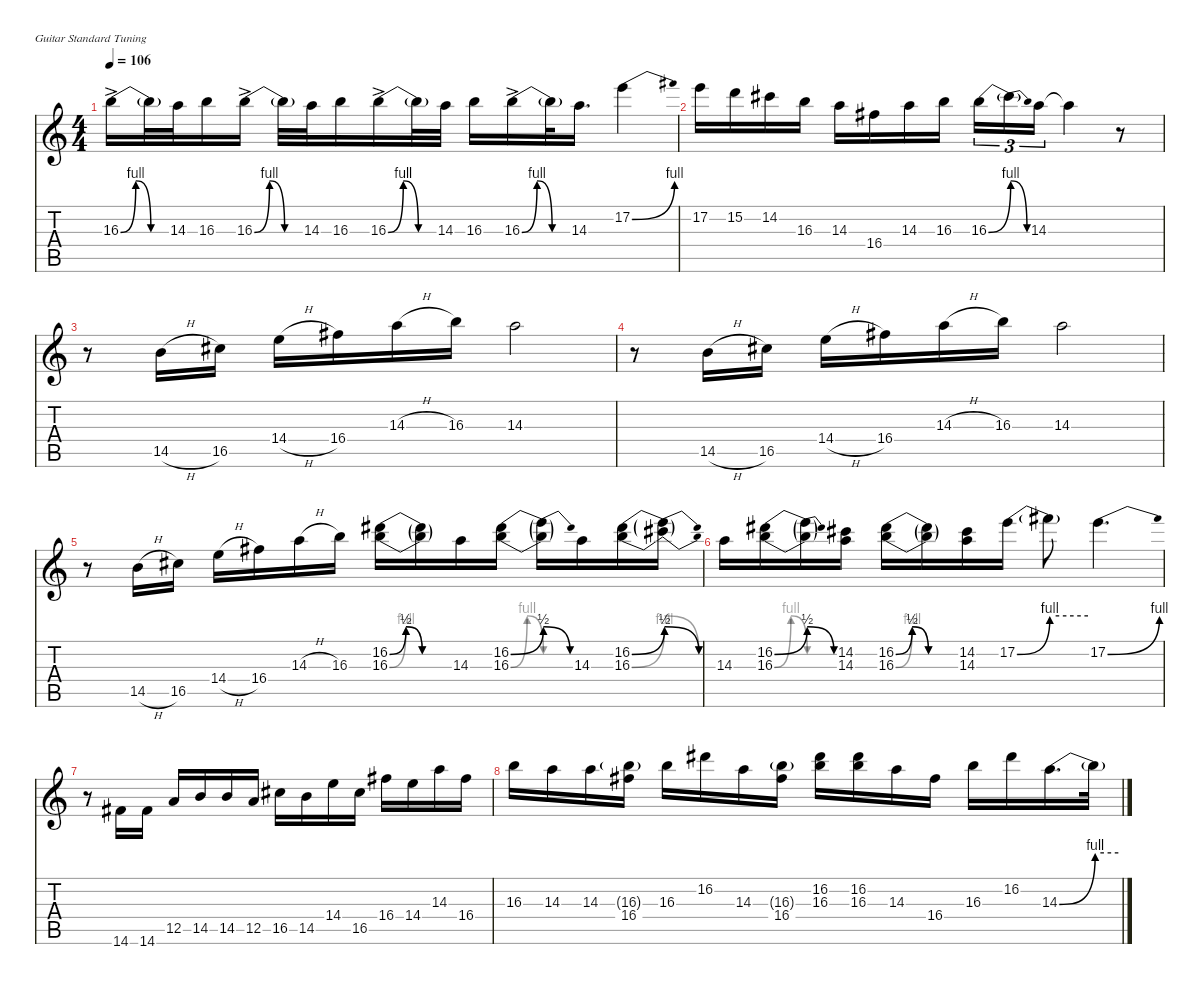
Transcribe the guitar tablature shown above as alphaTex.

\defaultSystemsLayout 4
\hideDynamics
\bracketExtendMode nobrackets
\singleTrackTrackNamePolicy hidden
\multiTrackTrackNamePolicy hidden
\otherSystemsTrackNameOrientation horizontal
\track ("James Hetfield" "dist.guit.") {instrument distortionguitar}
\staff {score tabs}
\tuning (E4 B3 G3 D3 A2 E2)
\ts (4 4)
\tempo 106
\clef g2
\ks c
16.3{be (bendrelease 0 0 30 4 30 4 60 0) ac}.16{dy f beam Down} 16.3{be (hold 0 0 60 0) t}.32{beam Down} 14.3.32{beam Down} 16.3.16{beam Down} 16.3{be (bendrelease 0 0 30 4 30 4 60 0) ac}.16{beam Down} 16.3{be (hold 0 0 60 0) t}.32{beam Down} 14.3.32{beam Down} 16.3.16{beam Down} 16.3{be (bendrelease 0 0 30 4 30 4 60 0) ac}.16{beam Down} 16.3{be (hold 0 0 60 0) t}.32{beam Down} 14.3.32{beam Down} 16.3.16{beam Down} 16.3{be (bendrelease 0 0 30 4 30 4 60 0) ac}.16{beam Down} 16.3{be (hold 0 0 60 0) t}.32{beam Down} 14.3.16{d beam Down} 17.2{be (bend 0 0 30 4)}.4{beam Down} |
17.2.16{beam Down} 15.2.16{beam Down} 14.2{acc #}.16{beam Down} 16.3.16{beam Down} 14.3.16{beam Down} 16.4{acc #}.16{beam Down} 14.3.16{beam Down} 16.3.16{beam Down} 16.3{be (bend 0 0 60 4)}.16{tu (3 2) beam Down} 16.3{be (release 0 4 60 0) t}.16{tu (3 2) beam Down} 14.3.16{tu (3 2) beam Down} 14.3{t}.4{beam Down} r.8{beam Down} |
r.8{beam Down} 14.5{h}.16{beam Down} 16.5{acc #}.16{beam Down} 14.4{h}.16{beam Down} 16.4{acc #}.16{beam Down} 14.3{h}.16{beam Down} 16.3.16{beam Down} 14.3.2{beam Down} |
r.8{beam Down} 14.5{h}.16{beam Down} 16.5{acc #}.16{beam Down} 14.4{h}.16{beam Down} 16.4{acc #}.16{beam Down} 14.3{h}.16{beam Down} 16.3.16{beam Down} 14.3.2{beam Down} |
r.8{beam Down} 14.5{h}.16{beam Down} 16.5{acc #}.16{beam Down} 14.4{h}.16{beam Down} 16.4{acc #}.16{beam Down} 14.3{h}.16{beam Down} 16.3.16{beam Down} (16.2{be (bendrelease 0 0 30 2 30 2 60 0) acc #} 16.3{be (bendrelease 0 0 30 4 30 4 60 0)}).16{beam Down} (16.2{be (hold 0 0 60 0) t acc #} 16.3{be (hold 0 0 60 0) t}).16{beam Down} 14.3.16{beam Down} (16.2{be (bend 0 0 60 2) acc #} 16.3{be (bendrelease 0 0 30 4 30 4 60 0)}).16{beam Down} (16.2{be (release 0 2 60 0) t} 16.3{be (hold 0 0 60 0) t}).16{beam Down} 14.3.16{beam Down} (16.2{be (bend 0 0 60 2) acc #} 16.3{be (bend 0 0 60 4)}).16{beam Down} (16.2{be (release 0 2 60 0) t} 16.3{be (release 0 4 60 0) t}).16{beam Down} |
14.3.16{beam Down} (16.2{be (bend 0 0 60 2) acc #} 16.3{be (bendrelease 0 0 30 4 30 4 60 0)}).16{beam Down} (16.2{be (release 0 2 60 0) t} 16.3{be (hold 0 0 60 0) t}).16{beam Down} (14.2{acc #} 14.3).16{beam Down} (16.2{be (bendrelease 0 0 30 2 30 2 60 0) acc #} 16.3{be (bendrelease 0 0 30 4 30 4 60 0)}).16{beam Down} (16.2{be (hold 0 0 60 0) t acc #} 16.3{be (hold 0 0 60 0) t}).16{beam Down} (14.2{acc #} 14.3).16{beam Down} 17.2{be (bend 0 0 60 4)}.16{beam Down} 17.2{be (hold 0 4 60 4) t}.8{beam Down} 17.2{be (bend 0 0 30 4)}.4{d beam Down} |
r.8{beam Down} 14.6{acc #}.16{beam Up} 14.6{acc #}.16{beam Up} 12.5.16{beam Up} 14.5.16{beam Up} 14.5.16{beam Up} 12.5.16{beam Up} 16.5{acc #}.16{beam Down} 14.5.16{beam Down} 14.4.16{beam Down} 16.5{acc #}.16{beam Down} 16.4{acc #}.16{beam Down} 14.4.16{beam Down} 14.3.16{beam Down} 16.4{acc #}.16{beam Down} |
16.3.16{beam Down} 14.3.16{beam Down} 14.3.16{beam Down} (16.3{g} 16.4{acc #}).16{beam Down} 16.3.16{beam Down} 16.2{acc #}.16{beam Down} 14.3.16{beam Down} (16.3{g} 16.4{acc #}).16{beam Down} (16.2{acc #} 16.3).16{beam Down} (16.2{acc #} 16.3).16{beam Down} 14.3.16{beam Down} 16.4{acc #}.16{beam Down} 16.3.16{beam Down} 16.2{acc #}.16{beam Down} 14.3{be (bend 0 0 60 4)}.16{d beam Down} 14.3{be (hold 0 4 60 4) t}.32{beam Down}
